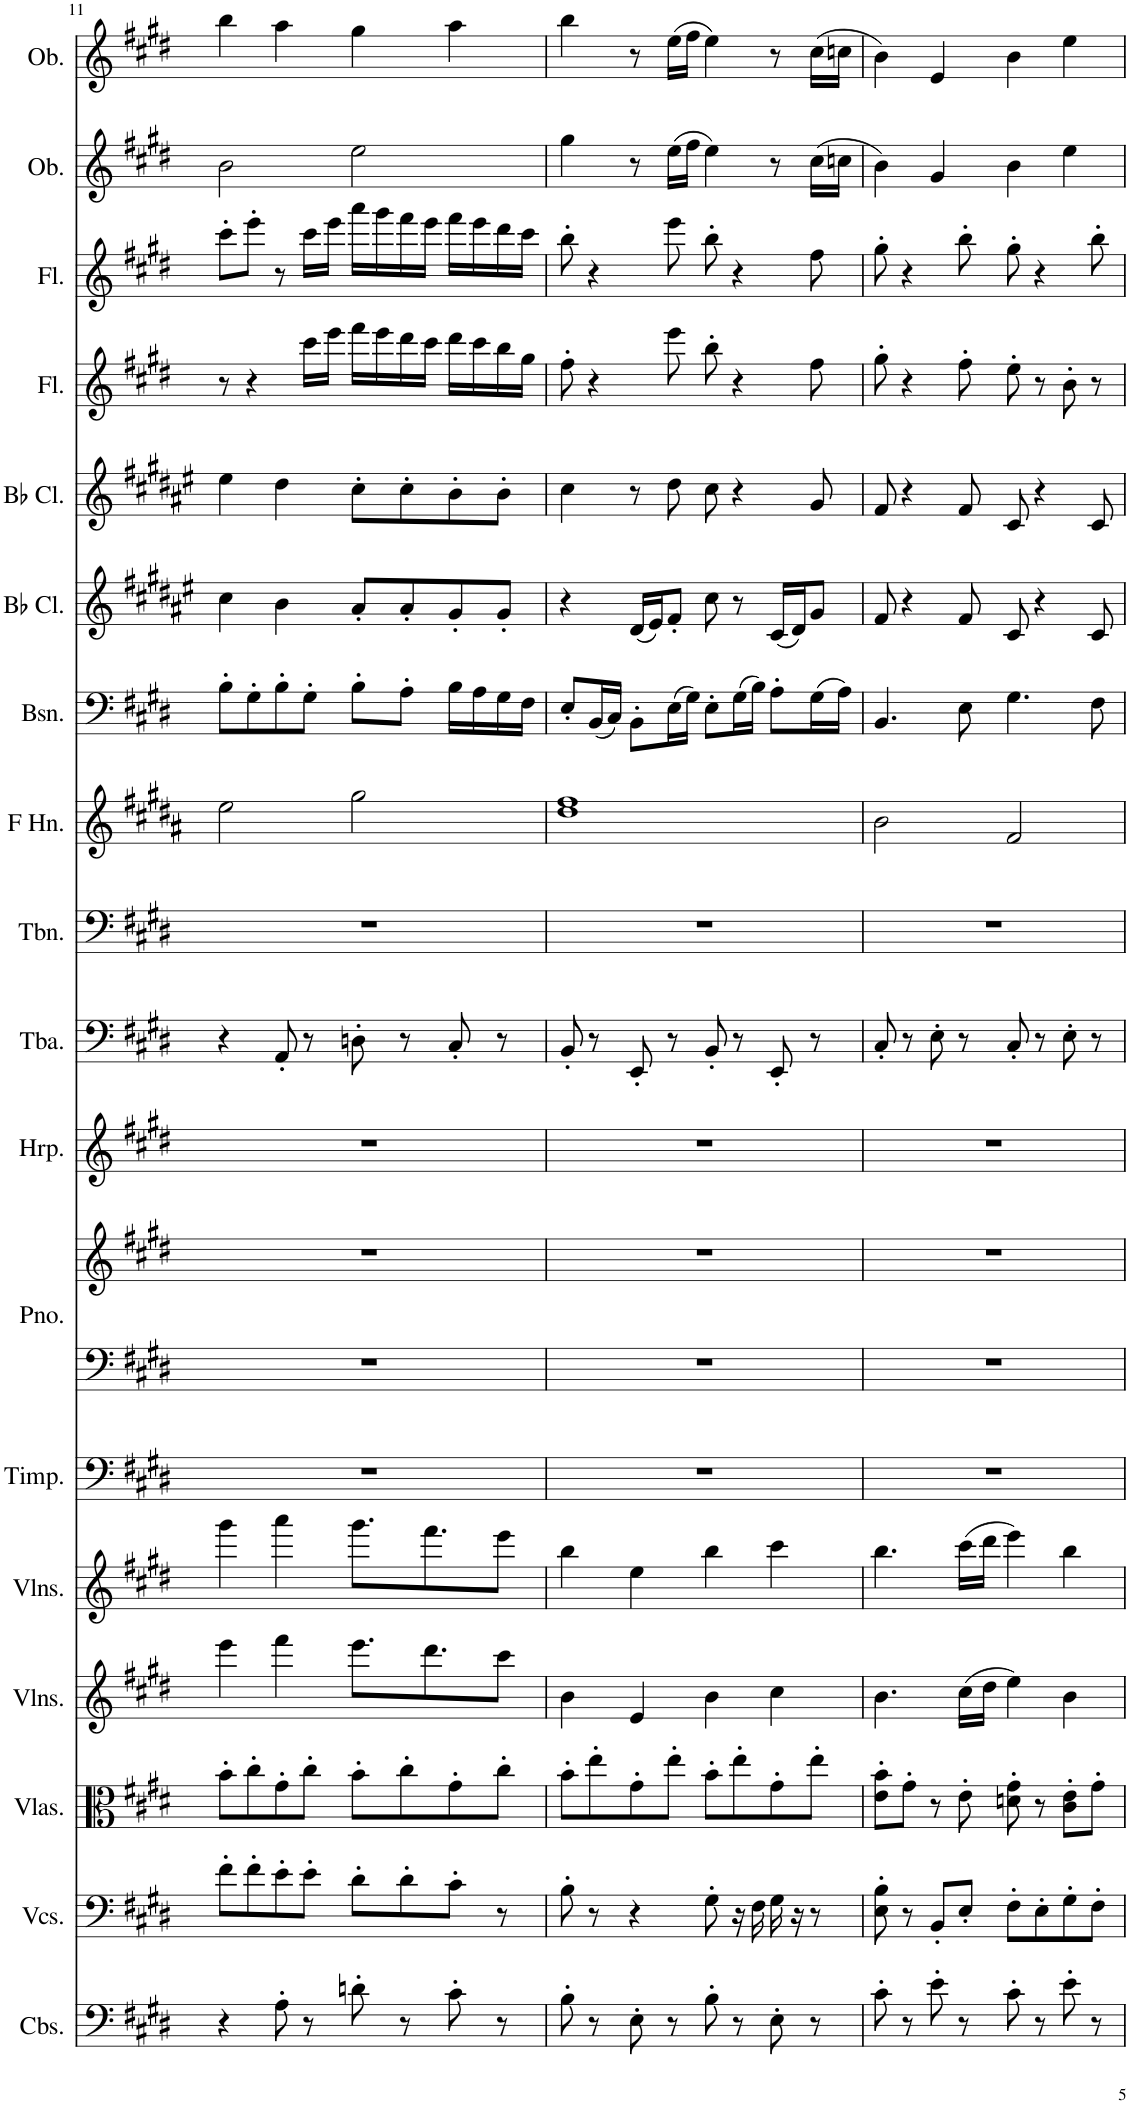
**kern	**kern	**kern	**kern	**kern	**kern	**kern	**kern	**kern	**kern	**kern	**kern	**kern	**kern	**kern	**kern	**kern	**kern	**kern
*part18	*part17	*part16	*part15	*part14	*part13	*part12	*part12	*part11	*part10	*part9	*part8	*part7	*part6	*part5	*part4	*part3	*part2	*part1
*staff19	*staff18	*staff17	*staff16	*staff15	*staff14	*staff13	*staff12	*staff11	*staff10	*staff9	*staff8	*staff7	*staff6	*staff5	*staff4	*staff3	*staff2	*staff1
*I"Contrabasses	*I"Violoncellos	*I"Violas	*I"Violins	*I"Violins	*I"Timpani	*I"Piano	*	*I"Harp	*I"Tuba	*I"Trombone	*I"Horn in F	*I"Bassoon	*I"Bb Clarinet	*I"Bb Clarinet	*I"Flute	*I"Flute	*I"Oboe	*I"Oboe
*I'Cbs.	*I'Vcs.	*I'Vlas.	*I'Vlns.	*I'Vlns.	*I'Timp.	*I'Pno.	*	*I'Hrp.	*I'Tba.	*I'Tbn.	*	*I'Bsn.	*I'Bb Cl.	*I'Bb Cl.	*I'Fl.	*I'Fl.	*I'Ob.	*I'Ob.
!!LO:PB:g=z
*clefF4	*clefF4	*clefC3	*clefG2	*clefG2	*clefF4	*clefF4	*clefG2	*clefG2	*clefF4	*clefF4	*clefG2	*clefF4	*clefG2	*clefG2	*clefG2	*clefG2	*clefG2	*clefG2
*Trd7c12	*	*	*	*	*	*	*	*	*	*	*Trd4c7	*	*Trd1c2	*Trd1c2	*	*	*	*
*k[f#c#g#d#]	*k[f#c#g#d#]	*k[f#c#g#d#]	*k[f#c#g#d#]	*k[f#c#g#d#]	*k[f#c#g#d#]	*k[f#c#g#d#]	*k[f#c#g#d#]	*k[f#c#g#d#]	*k[f#c#g#d#]	*k[f#c#g#d#]	*k[f#c#g#d#a#]	*k[f#c#g#d#]	*k[f#c#g#d#a#e#]	*k[f#c#g#d#a#e#]	*k[f#c#g#d#]	*k[f#c#g#d#]	*k[f#c#g#d#]	*k[f#c#g#d#]
*M4/4	*M4/4	*M4/4	*M4/4	*M4/4	*M4/4	*M4/4	*M4/4	*M4/4	*M4/4	*M4/4	*M4/4	*M4/4	*M4/4	*M4/4	*M4/4	*M4/4	*M4/4	*M4/4
=11	=11	=11	=11	=11	=11	=11	=11	=11	=11	=11	=11	=11	=11	=11	=11	=11	=11	=11
4r	8f#'\L	8b'\L	4eee\	4ggg#\	1r	1r	1r	1r	4r	1r	2ee\	8B'\L	4cc#\	4ee#\	8r	8ccc#'\L	2b\	4bb\
.	8f#'\	8cc#'\	.	.	.	.	.	.	.	.	.	8G#'\	.	.	4r	8eee'\J	.	.
8A'\	8e'\	8g#'\	4fff#\	4aaa\	.	.	.	.	8AA'/	.	.	8B'\	4b\	4dd#\	.	8r	.	4aa\
8r	8e'\J	8cc#'\J	.	.	.	.	.	.	8r	.	.	8G#'\J	.	.	16ccc#\LL	16ccc#\LL	.	.
.	.	.	.	.	.	.	.	.	.	.	.	.	.	.	16eee\JJ	16eee\JJ	.	.
8dn'\	8d#'\L	8b'\L	8.eee\L	8.ggg#\L	.	.	.	.	8Dn'\	.	2gg#\	8B'\L	8a#'/L	8cc#'\L	16fff#\LL	16aaa\LL	2ee\	4gg#\
.	.	.	.	.	.	.	.	.	.	.	.	.	.	.	16eee\	16ggg#\	.	.
8r	8d#'\	8cc#'\	.	.	.	.	.	.	8r	.	.	8A'\J	8a#'/	8cc#'\	16ddd#\	16fff#\	.	.
.	.	.	8.ddd#\	8.fff#\	.	.	.	.	.	.	.	.	.	.	16ccc#\JJ	16eee\JJ	.	.
8c#'\	8c#'\J	8g#'\	.	.	.	.	.	.	8C#'/	.	.	16B\LL	8g#'/	8b'\	16ddd#\LL	16fff#\LL	.	4aa\
.	.	.	.	.	.	.	.	.	.	.	.	16A\	.	.	16ccc#\	16eee\	.	.
8r	8r	8cc#'\J	8ccc#\J	8eee\J	.	.	.	.	8r	.	.	16G#\	8g#'/J	8b'\J	16bb\	16ddd#\	.	.
.	.	.	.	.	.	.	.	.	.	.	.	16F#\JJ	.	.	16gg#\JJ	16ccc#\JJ	.	.
=12	=12	=12	=12	=12	=12	=12	=12	=12	=12	=12	=12	=12	=12	=12	=12	=12	=12	=12
8B'\	8B'\	8b'\L	4b\	4bb\	1r	1r	1r	1r	8BB'/	1r	1dd# 1ff#	8E'/L	4r	4cc#\	8ff#'\	8bb'\	4gg#\	4bb\
8r	8r	8ee'\	.	.	.	.	.	.	8r	.	.	(16BB/L	.	.	4r	4r	.	.
.	.	.	.	.	.	.	.	.	.	.	.	16C#/JJ)	.	.	.	.	.	.
8E'\	4r	8g#'\	4e/	4ee\	.	.	.	.	8EE'/	.	.	8BB'\L	(16d#/LL	8r	.	.	8r	8r
.	.	.	.	.	.	.	.	.	.	.	.	.	16e#/J)	.	.	.	.	.
8r	.	8ee'\J	.	.	.	.	.	.	8r	.	.	(16E\L	8f#'/J	8dd#\	8eee\	8eee\	(16ee\LL	(16ee\LL
.	.	.	.	.	.	.	.	.	.	.	.	16G#\JJ)	.	.	.	.	16ff#\JJ	16ff#\JJ
8B'\	8G#'\	8b'\L	4b\	4bb\	.	.	.	.	8BB'/	.	.	8E'\L	8cc#\	8cc#\	8bb'\	8bb'\	4ee\)	4ee\)
8r	16r	8ee'\	.	.	.	.	.	.	8r	.	.	(16G#\L	8r	4r	4r	4r	.	.
.	16F#\	.	.	.	.	.	.	.	.	.	.	16B\JJ)	.	.	.	.	.	.
8E'\	16G#\	8g#'\	4cc#\	4ccc#\	.	.	.	.	8EE'/	.	.	8A'\L	(16c#/LL	.	.	.	8r	8r
.	16r	.	.	.	.	.	.	.	.	.	.	.	16d#/J)	.	.	.	.	.
8r	8r	8ee'\J	.	.	.	.	.	.	8r	.	.	(16G#\L	8g#/J	8g#/	8ff#\	8ff#\	(16cc#\LL	(16cc#\LL
.	.	.	.	.	.	.	.	.	.	.	.	16A\JJ)	.	.	.	.	16ccn\JJ	16ccn\JJ
=13	=13	=13	=13	=13	=13	=13	=13	=13	=13	=13	=13	=13	=13	=13	=13	=13	=13	=13
8c#'\	8E\' 8B\'	8e\' 8b\'L	4.b\	4.bb\	1r	1r	1r	1r	8C#'/	1r	2b\	4.BB/	8f#/	8f#/	8gg#'\	8gg#'\	4b\)	4b\)
8r	8r	8g#'\J	.	.	.	.	.	.	8r	.	.	.	4r	4r	4r	4r	.	.
8e'\	8BB'/L	8r	.	.	.	.	.	.	8E'\	.	.	.	.	.	.	.	4g#/	4e/
8r	8E'/J	8e'\	(16cc#\LL	(16ccc#\LL	.	.	.	.	8r	.	.	8E\	8f#/	8f#/	8ff#'\	8bb'\	.	.
.	.	.	16dd#\JJ	16ddd#\JJ	.	.	.	.	.	.	.	.	.	.	.	.	.	.
8c#'\	8F#'\L	8dn\' 8g#\'	4ee\)	4eee\)	.	.	.	.	8C#'/	.	2f#/	4.G#\	8c#/	8c#/	8ee'\	8gg#'\	4b\	4b\
8r	8E'\	8r	.	.	.	.	.	.	8r	.	.	.	4r	4r	8r	4r	.	.
8e'\	8G#'\	8c#\' 8e\'L	4b\	4bb\	.	.	.	.	8E'\	.	.	.	.	.	8b'\	.	4ee\	4ee\
8r	8F#'\J	8g#'\J	.	.	.	.	.	.	8r	.	.	8F#\	8c#/	8c#/	8r	8bb'\	.	.
=	=	=	=	=	=	=	=	=	=	=	=	=	=	=	=	=	=	=
*-	*-	*-	*-	*-	*-	*-	*-	*-	*-	*-	*-	*-	*-	*-	*-	*-	*-	*-
